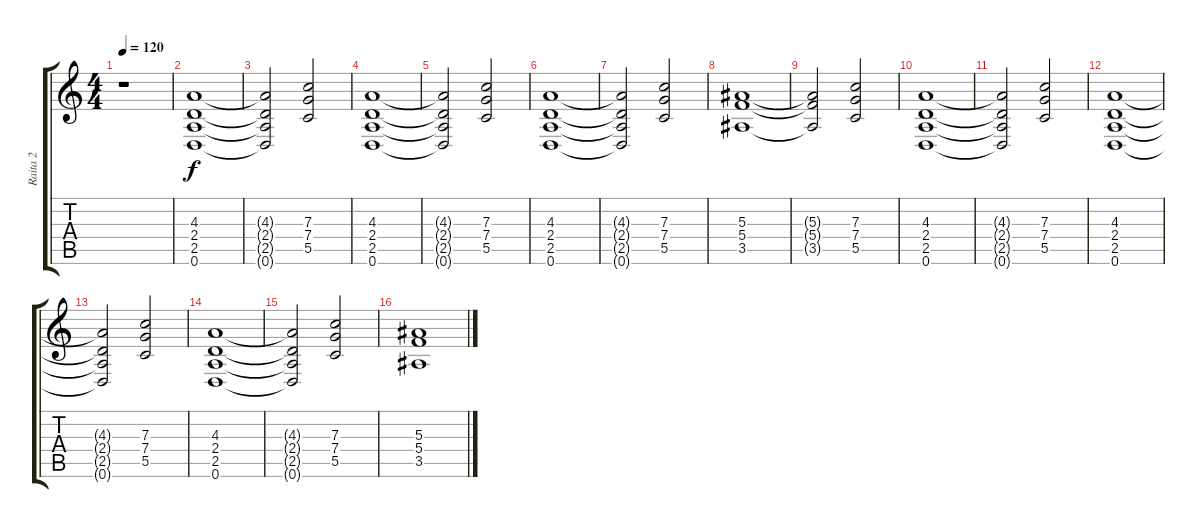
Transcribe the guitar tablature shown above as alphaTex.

\track ("Raita 2" "Raita 2") {instrument overdrivenguitar}
\staff {score tabs}
\tuning (D4 A3 F3 C3 G2 D2) {hide}
\ts (4 4)
\tempo 120
\clef g2
\ks c
r.1{dy f} |
(4.3 2.4 2.5 0.6).1 |
(4.3{t} 2.4{t} 2.5{t} 0.6{t}).2 (7.3 7.4 5.5).2 |
(4.3 2.4 2.5 0.6).1 |
(4.3{t} 2.4{t} 2.5{t} 0.6{t}).2 (7.3 7.4 5.5).2 |
(4.3 2.4 2.5 0.6).1 |
(4.3{t} 2.4{t} 2.5{t} 0.6{t}).2 (7.3 7.4 5.5).2 |
(5.3 5.4 3.5).1 |
(5.3{t} 5.4{t} 3.5{t}).2 (7.3 7.4 5.5).2 |
(4.3 2.4 2.5 0.6).1 |
(4.3{t} 2.4{t} 2.5{t} 0.6{t}).2 (7.3 7.4 5.5).2 |
(4.3 2.4 2.5 0.6).1 |
(4.3{t} 2.4{t} 2.5{t} 0.6{t}).2 (7.3 7.4 5.5).2 |
(4.3 2.4 2.5 0.6).1 |
(4.3{t} 2.4{t} 2.5{t} 0.6{t}).2 (7.3 7.4 5.5).2 |
(5.3 5.4 3.5).1
